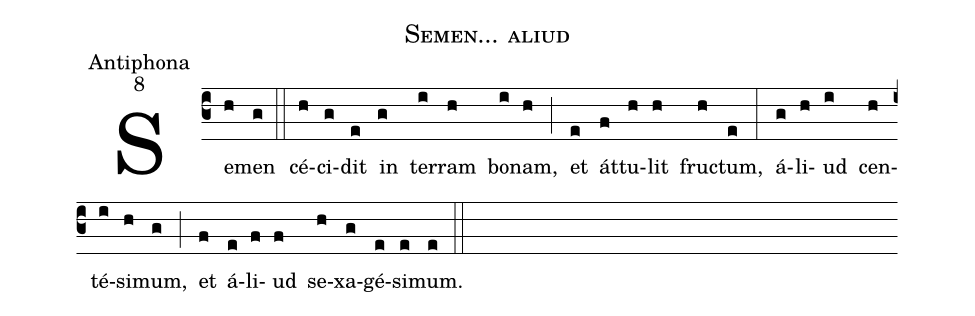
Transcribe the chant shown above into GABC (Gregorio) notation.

name:Semen... aliud;
office-part:Antiphona;
mode:8;
%%
(c3) Se(h)men(g) (::)
cé(h)ci(g)dit(e) in(g) ter(i)ram(h) bo(i)nam,(h) (;) et(e) át(f)tu(h)lit(h) fru(h)ctum,(e) (:)
á(g)li(h)ud(i) cen(h)té(i)si(h)mum,(g) (;) et(f) á(e)li(f)ud(f) se(h)xa(g)gé(e)si(e)mum.(e) (::)
